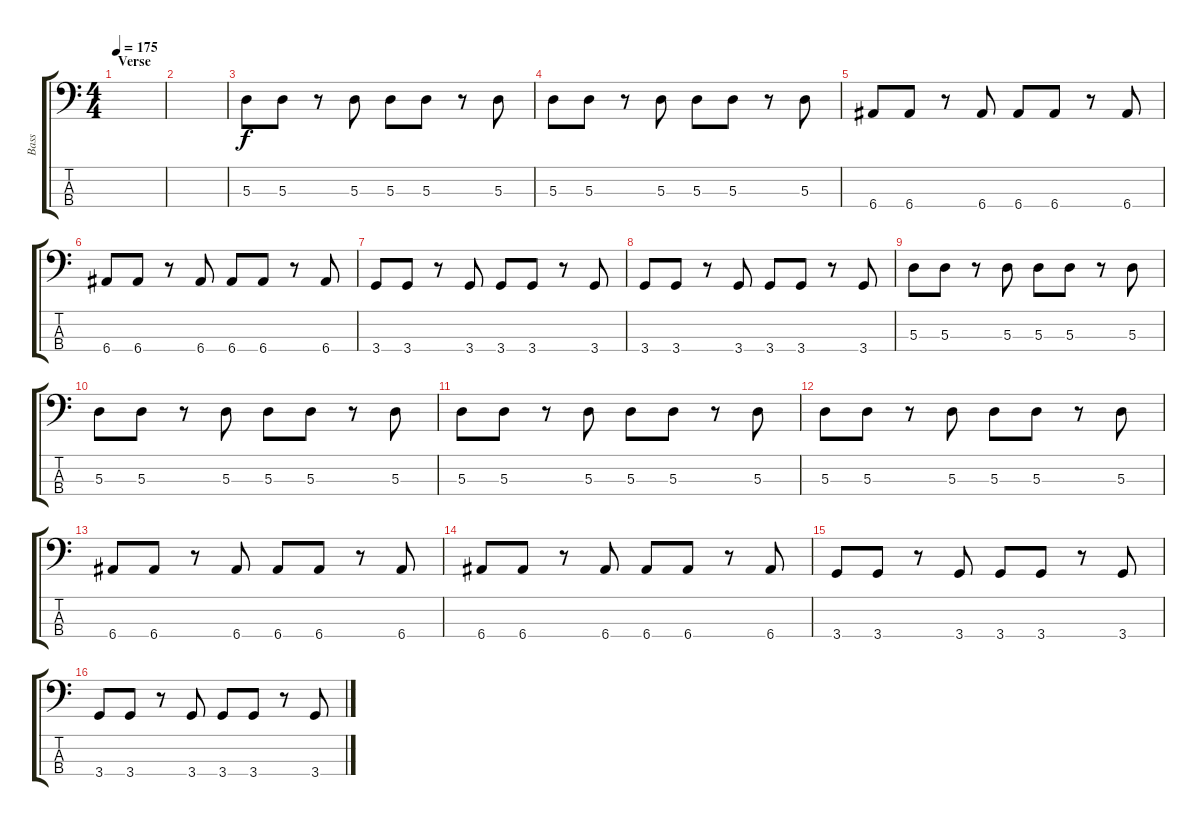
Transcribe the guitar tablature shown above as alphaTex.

\track ("Bass" "Bass") {instrument electricbassfinger}
\staff {score tabs}
\tuning (G2 D2 A1 E1) {hide}
\ts (4 4)
\section ("" "Verse")
\tempo 175
\clef f4
\ks c
|
|
5.3.8 5.3.8 r.8 5.3.8 5.3.8 5.3.8 r.8 5.3.8 |
5.3.8 5.3.8 r.8 5.3.8 5.3.8 5.3.8 r.8 5.3.8 |
6.4.8 6.4.8 r.8 6.4.8 6.4.8 6.4.8 r.8 6.4.8 |
6.4.8 6.4.8 r.8 6.4.8 6.4.8 6.4.8 r.8 6.4.8 |
3.4.8 3.4.8 r.8 3.4.8 3.4.8 3.4.8 r.8 3.4.8 |
3.4.8 3.4.8 r.8 3.4.8 3.4.8 3.4.8 r.8 3.4.8 |
5.3.8 5.3.8 r.8 5.3.8 5.3.8 5.3.8 r.8 5.3.8 |
5.3.8 5.3.8 r.8 5.3.8 5.3.8 5.3.8 r.8 5.3.8 |
5.3.8 5.3.8 r.8 5.3.8 5.3.8 5.3.8 r.8 5.3.8 |
5.3.8 5.3.8 r.8 5.3.8 5.3.8 5.3.8 r.8 5.3.8 |
6.4.8 6.4.8 r.8 6.4.8 6.4.8 6.4.8 r.8 6.4.8 |
6.4.8 6.4.8 r.8 6.4.8 6.4.8 6.4.8 r.8 6.4.8 |
3.4.8 3.4.8 r.8 3.4.8 3.4.8 3.4.8 r.8 3.4.8 |
3.4.8 3.4.8 r.8 3.4.8 3.4.8 3.4.8 r.8 3.4.8
